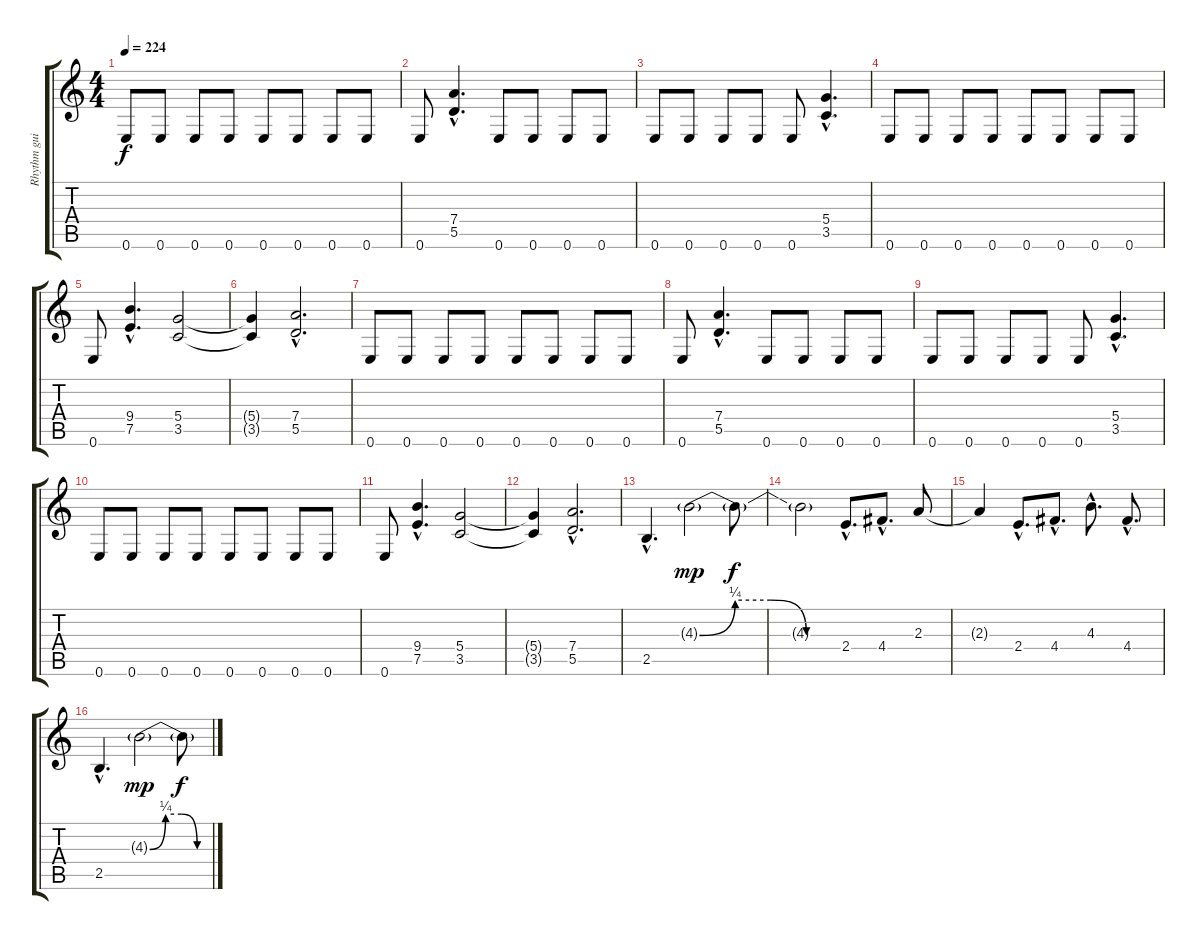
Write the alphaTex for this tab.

\track ("Rhythm guitar" "Rhythm gui") {instrument distortionguitar}
\staff {score tabs}
\tuning (E4 B3 G3 D3 A2 E2) {hide}
\ts (4 4)
\tempo 224
\clef g2
\ks c
0.6.8{dy f} 0.6.8 0.6.8 0.6.8 0.6.8 0.6.8 0.6.8 0.6.8 |
0.6.8 (7.4{hac} 5.5{hac}).4{d} 0.6.8 0.6.8 0.6.8 0.6.8 |
0.6.8 0.6.8 0.6.8 0.6.8 0.6.8 (5.4{hac} 3.5{hac}).4{d} |
0.6.8 0.6.8 0.6.8 0.6.8 0.6.8 0.6.8 0.6.8 0.6.8 |
0.6.8 (9.4{hac} 7.5{hac}).4{d} (5.4 3.5).2 |
(5.4{t} 3.5{t}).4 (7.4{hac} 5.5{hac}).2{d} |
0.6.8 0.6.8 0.6.8 0.6.8 0.6.8 0.6.8 0.6.8 0.6.8 |
0.6.8 (7.4{hac} 5.5{hac}).4{d} 0.6.8 0.6.8 0.6.8 0.6.8 |
0.6.8 0.6.8 0.6.8 0.6.8 0.6.8 (5.4{hac} 3.5{hac}).4{d} |
0.6.8 0.6.8 0.6.8 0.6.8 0.6.8 0.6.8 0.6.8 0.6.8 |
0.6.8 (9.4{hac} 7.5{hac}).4{d} (5.4 3.5).2 |
(5.4{t} 3.5{t}).4 (7.4{hac} 5.5{hac}).2{d} |
2.5{hac}.4{d} 4.3{be (custom 0 0 15 1 30 1 45 0 60 0) g}.2{dy mp} 4.3{t}.8{dy f} |
4.3{t}.2 2.4{hac}.8{d} 4.4{hac}.8{d} 2.3.8 |
2.3{t}.4 2.4{hac}.8{d} 4.4{hac}.8{d} 4.3{hac}.8{d} 4.4{hac}.8{d} |
2.5{hac}.4{d} 4.3{be (custom 0 0 15 1 30 1 45 0 60 0) g}.2{dy mp} 4.3{t}.8{dy f}
